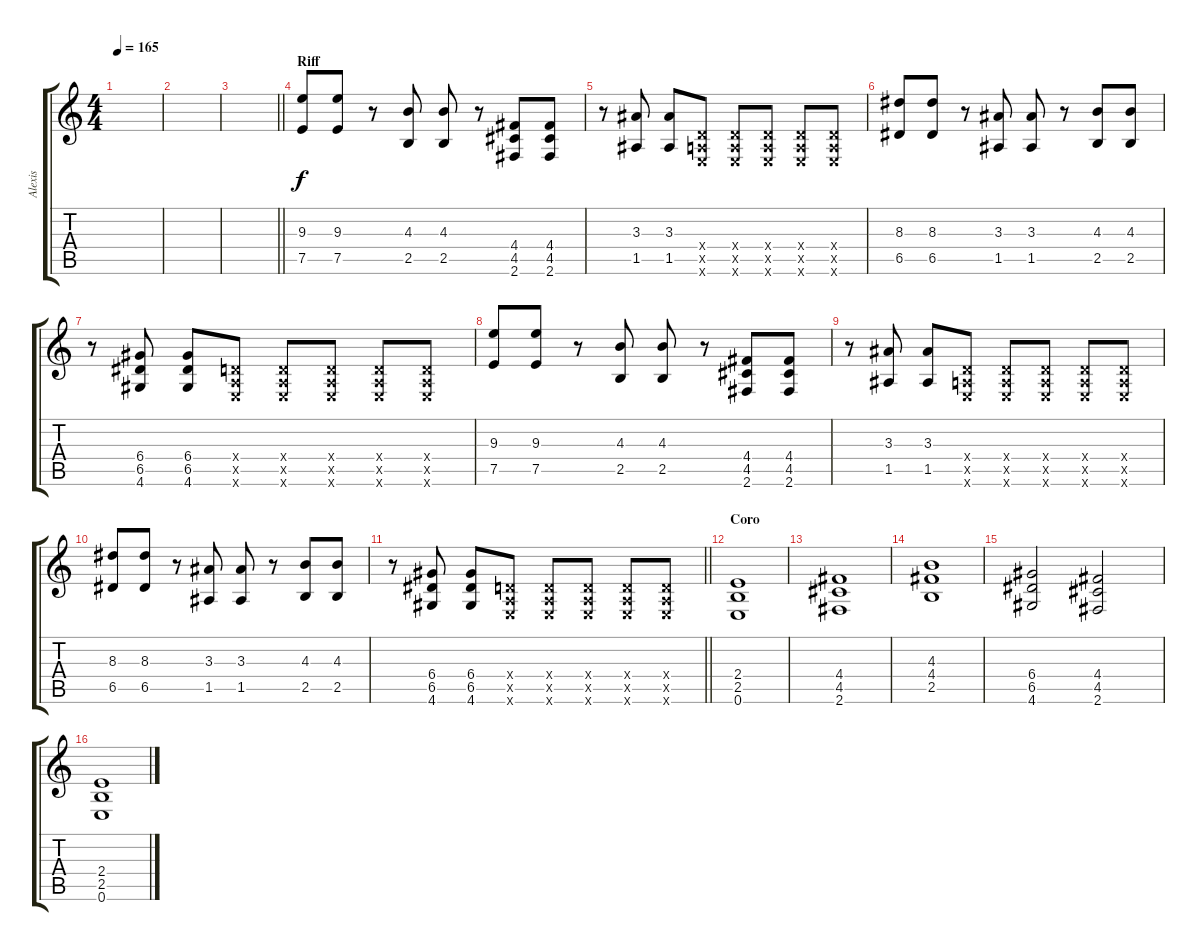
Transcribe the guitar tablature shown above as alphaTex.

\track ("Alexis" "Alexis") {instrument distortionguitar}
\staff {score tabs}
\tuning (E4 B3 G3 D3 A2 E2) {hide}
\ts (4 4)
\tempo 165
\clef g2
\ks c
|
|
\barLineRight lightlight
|
\section ("" "Riff")
(9.3 7.5).8 (9.3 7.5).8 r.8 (4.3 2.5).8 (4.3 2.5).8 r.8 (4.4 4.5 2.6).8 (4.4 4.5 2.6).8 |
r.8 (3.3 1.5).8 (3.3 1.5).8 (0.4{x} 0.5{x} 0.6{x}).8 (0.4{x} 0.5{x} 0.6{x}).8 (0.4{x} 0.5{x} 0.6{x}).8 (0.4{x} 0.5{x} 0.6{x}).8 (0.4{x} 0.5{x} 0.6{x}).8 |
(8.3 6.5).8 (8.3 6.5).8 r.8 (3.3 1.5).8 (3.3 1.5).8 r.8 (4.3 2.5).8 (4.3 2.5).8 |
r.8 (6.4 6.5 4.6).8 (6.4 6.5 4.6).8 (0.4{x} 0.5{x} 0.6{x}).8 (0.4{x} 0.5{x} 0.6{x}).8 (0.4{x} 0.5{x} 0.6{x}).8 (0.4{x} 0.5{x} 0.6{x}).8 (0.4{x} 0.5{x} 0.6{x}).8 |
(9.3 7.5).8 (9.3 7.5).8 r.8 (4.3 2.5).8 (4.3 2.5).8 r.8 (4.4 4.5 2.6).8 (4.4 4.5 2.6).8 |
r.8 (3.3 1.5).8 (3.3 1.5).8 (0.4{x} 0.5{x} 0.6{x}).8 (0.4{x} 0.5{x} 0.6{x}).8 (0.4{x} 0.5{x} 0.6{x}).8 (0.4{x} 0.5{x} 0.6{x}).8 (0.4{x} 0.5{x} 0.6{x}).8 |
(8.3 6.5).8 (8.3 6.5).8 r.8 (3.3 1.5).8 (3.3 1.5).8 r.8 (4.3 2.5).8 (4.3 2.5).8 |
\barLineRight lightlight
r.8 (6.4 6.5 4.6).8 (6.4 6.5 4.6).8 (0.4{x} 0.5{x} 0.6{x}).8 (0.4{x} 0.5{x} 0.6{x}).8 (0.4{x} 0.5{x} 0.6{x}).8 (0.4{x} 0.5{x} 0.6{x}).8 (0.4{x} 0.5{x} 0.6{x}).8 |
\section ("" "Coro")
(2.4 2.5 0.6).1 |
(4.4 4.5 2.6).1 |
(4.3 4.4 2.5).1 |
(6.4 6.5 4.6).2 (4.4 4.5 2.6).2 |
(2.4 2.5 0.6).1
